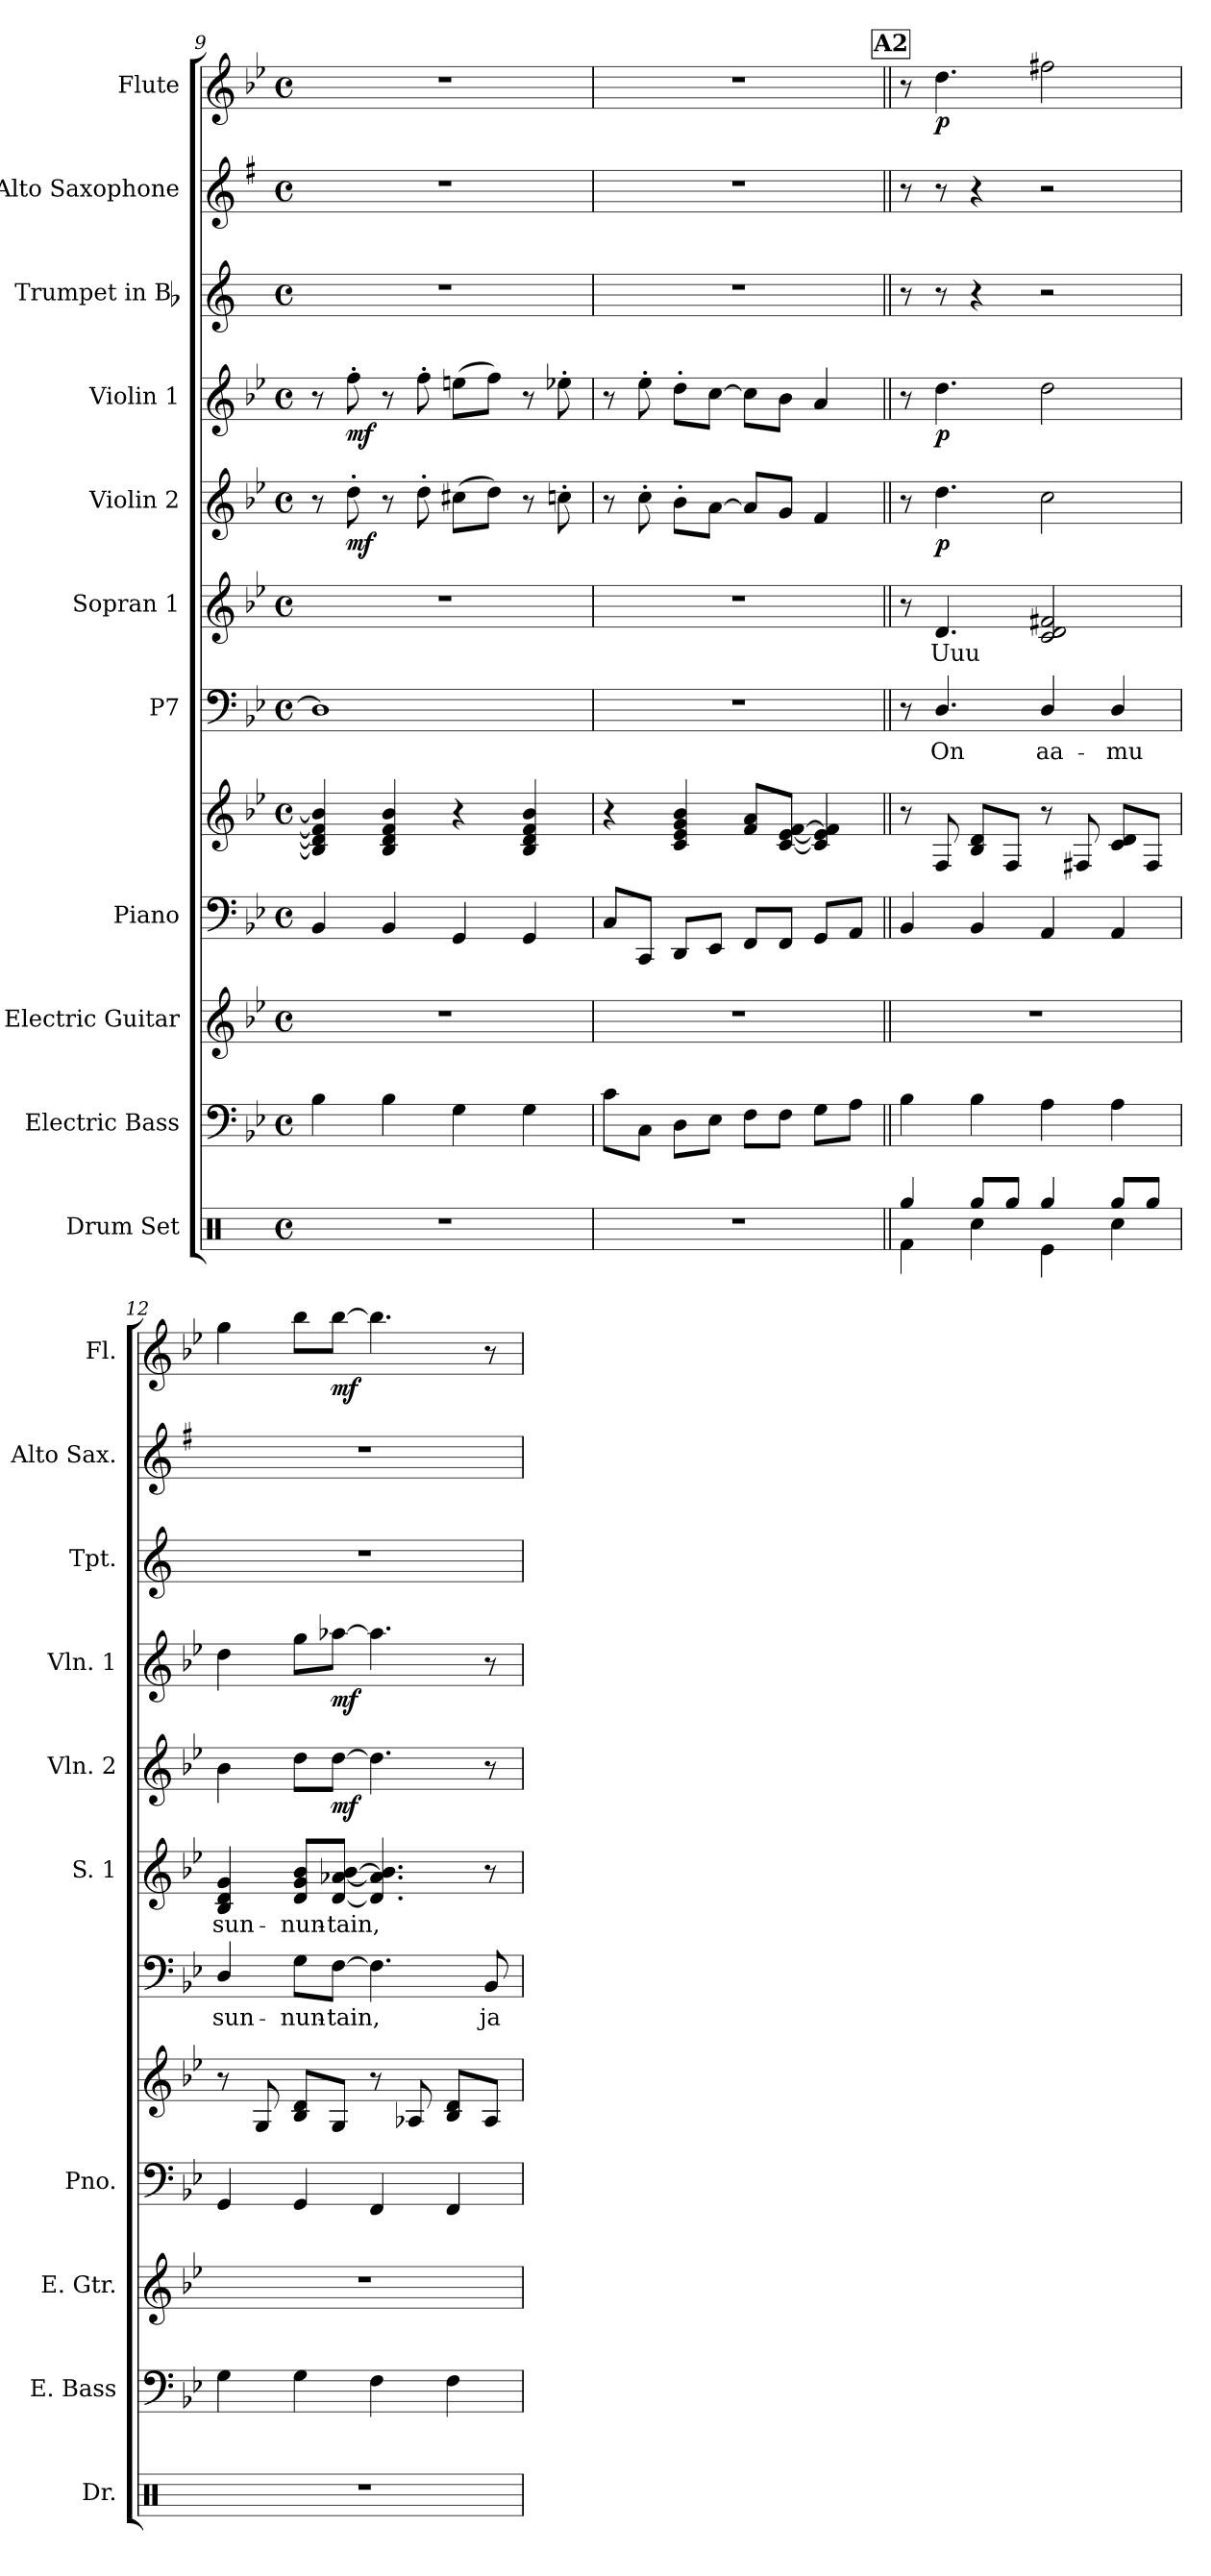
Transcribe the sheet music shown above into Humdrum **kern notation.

**kern	**kern	**kern	**kern	**kern	**kern	**text	**kern	**text	**kern	**dynam	**kern	**dynam	**kern	**kern	**kern	**dynam
*part11	*part10	*part9	*part8	*part8	*part7	*part7	*part6	*part6	*part5	*part5	*part4	*part4	*part3	*part2	*part1	*part1
*staff12	*staff11	*staff10	*staff9	*staff8	*staff7	*staff7	*staff6	*staff6	*staff5	*staff5	*staff4	*staff4	*staff3	*staff2	*staff1	*staff1
*I"Drum Set	*I"Electric Bass	*I"Electric Guitar	*I"Piano	*	*I"P7	*	*I"Sopran 1	*	*I"Violin 2	*	*I"Violin 1	*	*I"Trumpet in Bb	*I"Alto Saxophone	*I"Flute	*
*I'Dr.	*I'E. Bass	*I'E. Gtr.	*I'Pno.	*	*	*	*I'S. 1	*	*I'Vln. 2	*	*I'Vln. 1	*	*I'Tpt.	*I'Alto Sax.	*I'Fl.	*
!!LO:PB:g=z
*clefX	*clefF4	*clefG2	*clefF4	*clefG2	*clefF4	*	*clefG2	*	*clefG2	*	*clefG2	*	*clefG2	*clefG2	*clefG2	*
*	*ITrd7c12	*ITrd7c12	*	*	*	*	*	*	*	*	*	*	*ITrd1c2	*ITrd5c9	*	*
*k[]	*k[b-e-]	*k[b-e-]	*k[b-e-]	*k[b-e-]	*k[b-e-]	*	*k[b-e-]	*	*k[b-e-]	*	*k[b-e-]	*	*k[b-e-]	*k[b-e-]	*k[b-e-]	*
*C:	*B-:	*B-:	*B-:	*B-:	*B-:	*	*B-:	*	*B-:	*	*B-:	*	*B-:	*B-:	*B-:	*
*M4/4	*M4/4	*M4/4	*M4/4	*M4/4	*M4/4	*	*M4/4	*	*M4/4	*	*M4/4	*	*M4/4	*M4/4	*M4/4	*
*met(c)	*met(c)	*met(c)	*met(c)	*met(c)	*met(c)	*	*met(c)	*	*met(c)	*	*met(c)	*	*met(c)	*met(c)	*met(c)	*
=9	=9	=9	=9	=9	=9	=9	=9	=9	=9	=9	=9	=9	=9	=9	=9	=9
1r	4BB-i\	1r	4BB-i/	4B-i/] 4di] 4fi] 4b-i]	1Di]	.	1r	.	8r	.	8r	.	1r	1r	1r	.
.	.	.	.	.	.	.	.	.	8dd'i\	mf	8ff'i\	mf	.	.	.	.
.	4BB-i\	.	4BB-i/	4B-i/ 4di 4fi 4b-i	.	.	.	.	8r	.	8r	.	.	.	.	.
.	.	.	.	.	.	.	.	.	8dd'i\	.	8ff'i\	.	.	.	.	.
.	4GGi\	.	4GGi/	4r	.	.	.	.	(8cc#Xi\L	.	(8eeni\L	.	.	.	.	.
.	.	.	.	.	.	.	.	.	8ddi\J)	.	8ffi\J)	.	.	.	.	.
.	4GGi\	.	4GGi/	4B-i/ 4di 4fi 4b-i	.	.	.	.	8r	.	8r	.	.	.	.	.
.	.	.	.	.	.	.	.	.	8ccn'i\	.	8ee-X'i\	.	.	.	.	.
=10	=10	=10	=10	=10	=10	=10	=10	=10	=10	=10	=10	=10	=10	=10	=10	=10
1r	8Ci\L	1r	8Ci/L	4r	1r	.	1r	.	8r	.	8r	.	1r	1r	1r	.
.	8CCi\J	.	8CCi/J	.	.	.	.	.	8cc'i\	.	8ee-'i\	.	.	.	.	.
.	8DDi\L	.	8DDi/L	4ci/ 4e-i 4gi 4b-i	.	.	.	.	8b-'i\L	.	8dd'i\L	.	.	.	.	.
.	8EE-i\J	.	8EE-i/J	.	.	.	.	.	[>8ai\J	.	[>8cci\J	.	.	.	.	.
.	8FFi\L	.	8FFi/L	8fi/ 8ai/L	.	.	.	.	8ai/L]	.	8cci\L]	.	.	.	.	.
.	8FFi\J	.	8FFi/J	[<8ci/ [<8e-i/ [>8fi/J	.	.	.	.	8gi/J	.	8b-i\J	.	.	.	.	.
.	8GGi\L	.	8GGi/L	4ci/] 4e-i] 4fi]	.	.	.	.	4fi/	.	4ai/	.	.	.	.	.
.	8AAi\J	.	8AAi/J	.	.	.	.	.	.	.	.	.	.	.	.	.
!!LO:REH:place=s1:B:color=#000000:enc=box:fs=17.1407:t=A2
=11||	=11||	=11||	=11||	=11||	=11||	=11||	=11||	=11||	=11||	=11||	=11||	=11||	=11||	=11||	=11||	=11||
*^	*	*	*	*	*	*	*	*	*	*	*	*	*	*	*	*
4Rggi/	4Rfi\	4BB-i\	1r	4BB-i/	8r	8r	.	8r	.	8r	.	8r	.	8r	8r	8r	.
!	!	!	!	!	!	!	!LO:LY:b:color=#000000	!	!	!	!	!	!	!	!	!	!
!	!	!	!	!	!	!	!	!	!LO:LY:b:color=#000000	!	!	!	!	!	!	!	!
.	.	.	.	.	8Fi/	4.Di/	On	4.di/	Uuu	4.ddi\	p	4.ddi\	p	8r	8r	4.ddi\	p
8Rggi/L	4Rcci\	4BB-i\	.	4BB-i/	8B-i/ 8di/L	.	.	.	.	.	.	.	.	4r	4r	.	.
8Rggi/J	.	.	.	.	8Fi/J	.	.	.	.	.	.	.	.	.	.	.	.
!	!	!	!	!	!	!	!LO:LY:b:color=#000000	!	!	!	!	!	!	!	!	!	!
4Rggi/	4Rei\	4AAi\	.	4AAi/	8r	4Di/	aa-	2ci/ 2di 2f#Xi	.	2cci\	.	2ddi\	.	2r	2r	2ff#Xi\	.
.	.	.	.	.	8F#Xi/	.	.	.	.	.	.	.	.	.	.	.	.
!	!	!	!	!	!	!	!LO:LY:b:color=#000000	!	!	!	!	!	!	!	!	!	!
8Rggi/L	4Rcci\	4AAi\	.	4AAi/	8ci/ 8di/L	4Di/	-mu	.	.	.	.	.	.	.	.	.	.
8Rggi/J	.	.	.	.	8F#i/J	.	.	.	.	.	.	.	.	.	.	.	.
*v	*v	*	*	*	*	*	*	*	*	*	*	*	*	*	*	*	*
=12	=12	=12	=12	=12	=12	=12	=12	=12	=12	=12	=12	=12	=12	=12	=12	=12
!	!	!	!	!	!	!LO:LY:b:color=#000000	!	!	!	!	!	!	!	!	!	!
!	!	!	!	!	!	!	!	!LO:LY:b:color=#000000	!	!	!	!	!	!	!	!
1r	4GGi\	1r	4GGi/	8r	4Di/	sun-	4B-i/ 4di 4gi	sun-	4b-i\	.	4ddi\	.	1r	1r	4ggi\	.
.	.	.	.	8Gi/	.	.	.	.	.	.	.	.	.	.	.	.
!	!	!	!	!	!	!LO:LY:b:color=#000000	!	!	!	!	!	!	!	!	!	!
!	!	!	!	!	!	!	!	!LO:LY:b:color=#000000	!	!	!	!	!	!	!	!
.	4GGi\	.	4GGi/	8B-i/ 8di/L	8Gi\L	-nun-	8di/ 8gi/ 8b-i/L	-nun-	8ddi\L	.	8ggi\L	.	.	.	8bb-i\L	.
!	!	!	!	!	!	!LO:LY:b:color=#000000	!	!	!	!	!	!	!	!	!	!
!	!	!	!	!	!	!	!	!LO:LY:b:color=#000000	!	!	!	!	!	!	!	!
.	.	.	.	8Gi/J	[>8Fi\J	-tain,	[<8di/ [<8a-Xi/ [>8b-i/J	-tain,	[>8ddi\J	mf	[>8aa-Xi\J	mf	.	.	[>8bb-i\J	mf
.	4FFi\	.	4FFi/	8r	4.Fi\]	.	4.di/] 4.a-i] 4.b-i]	.	4.ddi\]	.	4.aa-i\]	.	.	.	4.bb-i\]	.
.	.	.	.	8A-Xi/	.	.	.	.	.	.	.	.	.	.	.	.
.	4FFi\	.	4FFi/	8B-i/ 8di/L	.	.	.	.	.	.	.	.	.	.	.	.
!	!	!	!	!	!	!LO:LY:b:color=#000000	!	!	!	!	!	!	!	!	!	!
.	.	.	.	8A-i/J	8BB-i/	ja	8r	.	8r	.	8r	.	.	.	8r	.
=	=	=	=	=	=	=	=	=	=	=	=	=	=	=	=	=
*-	*-	*-	*-	*-	*-	*-	*-	*-	*-	*-	*-	*-	*-	*-	*-	*-
